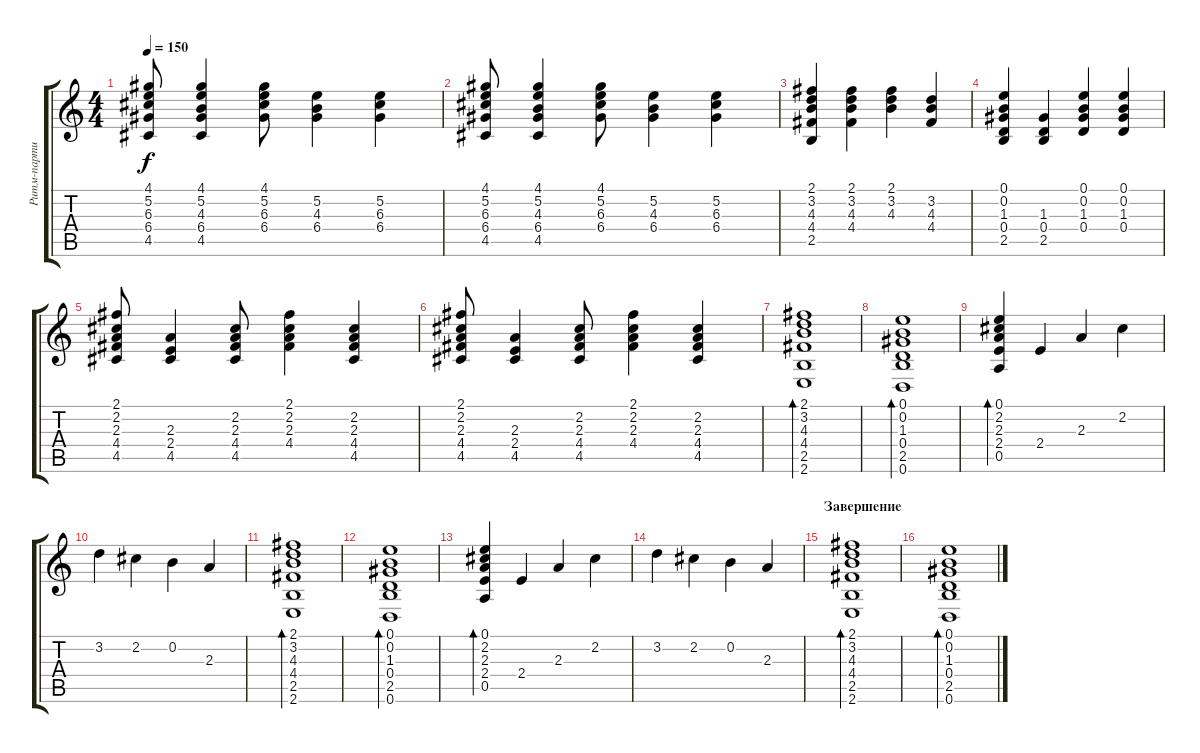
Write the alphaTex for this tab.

\track ("Ритм-партия" "Ритм-парти") {instrument acousticguitarsteel}
\staff {score tabs}
\tuning (E4 B3 G3 D3 A2 D2) {hide}
\ts (4 4)
\tempo 150
\clef g2
\ks c
(4.1 5.2 6.3 6.4 4.5).8{dy f} (4.1 5.2 4.3 6.4 4.5).4 (4.1 5.2 6.3 6.4).8 (5.2 4.3 6.4).4 (5.2 6.3 6.4).4 |
(4.1 5.2 6.3 6.4 4.5).8 (4.1 5.2 4.3 6.4 4.5).4 (4.1 5.2 6.3 6.4).8 (5.2 4.3 6.4).4 (5.2 6.3 6.4).4 |
(2.1 3.2 4.3 4.4 2.5).4 (2.1 3.2 4.3 4.4).4 (2.1 3.2 4.3).4 (3.2 4.3 4.4).4 |
(0.1 0.2 1.3 0.4 2.5).4 (1.3 0.4 2.5).4 (0.1 0.2 1.3 0.4).4 (0.1 0.2 1.3 0.4).4 |
(2.1 2.2 2.3 4.4 4.5).8 (2.3 2.4 4.5).4 (2.2 2.3 4.4 4.5).8 (2.1 2.2 2.3 4.4).4 (2.2 2.3 4.4 4.5).4 |
(2.1 2.2 2.3 4.4 4.5).8 (2.3 2.4 4.5).4 (2.2 2.3 4.4 4.5).8 (2.1 2.2 2.3 4.4).4 (2.2 2.3 4.4 4.5).4 |
(2.1 3.2 4.3 4.4 2.5 2.6).1{bd 60} |
(0.1 0.2 1.3 0.4 2.5 0.6).1{bd 60} |
(0.1 2.2 2.3 2.4 0.5).4{bd 60} 2.4.4 2.3.4 2.2.4 |
3.2.4 2.2.4 0.2.4 2.3.4 |
(2.1 3.2 4.3 4.4 2.5 2.6).1{bd 60} |
(0.1 0.2 1.3 0.4 2.5 0.6).1{bd 60} |
(0.1 2.2 2.3 2.4 0.5).4{bd 60} 2.4.4 2.3.4 2.2.4 |
3.2.4 2.2.4 0.2.4 2.3.4 |
\section ("" "Завершение")
(2.1 3.2 4.3 4.4 2.5 2.6).1{bd 60} |
(0.1 0.2 1.3 0.4 2.5 0.6).1{bd 60}
